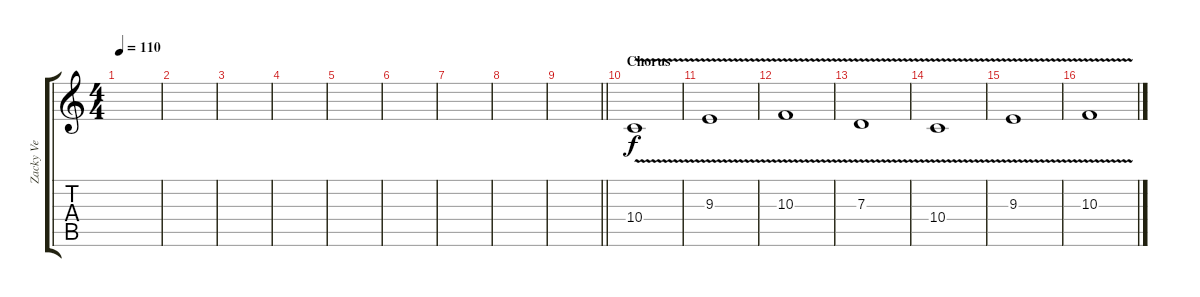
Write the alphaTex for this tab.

\track ("  Zacky Vengeance - Vocals" "  Zacky Ve") {instrument lead1square}
\staff {score tabs}
\tuning (E4 B3 G3 D3 A2 D2) {hide}
\ts (4 4)
\tempo 110
\clef g2
\ks c
|
|
|
|
|
|
|
|
\barLineRight lightlight
|
\section ("" "Chorus")
10.4{v}.1 |
9.3{v}.1 |
10.3{v}.1 |
7.3{v}.1 |
10.4{v}.1 |
9.3{v}.1 |
10.3{v}.1
